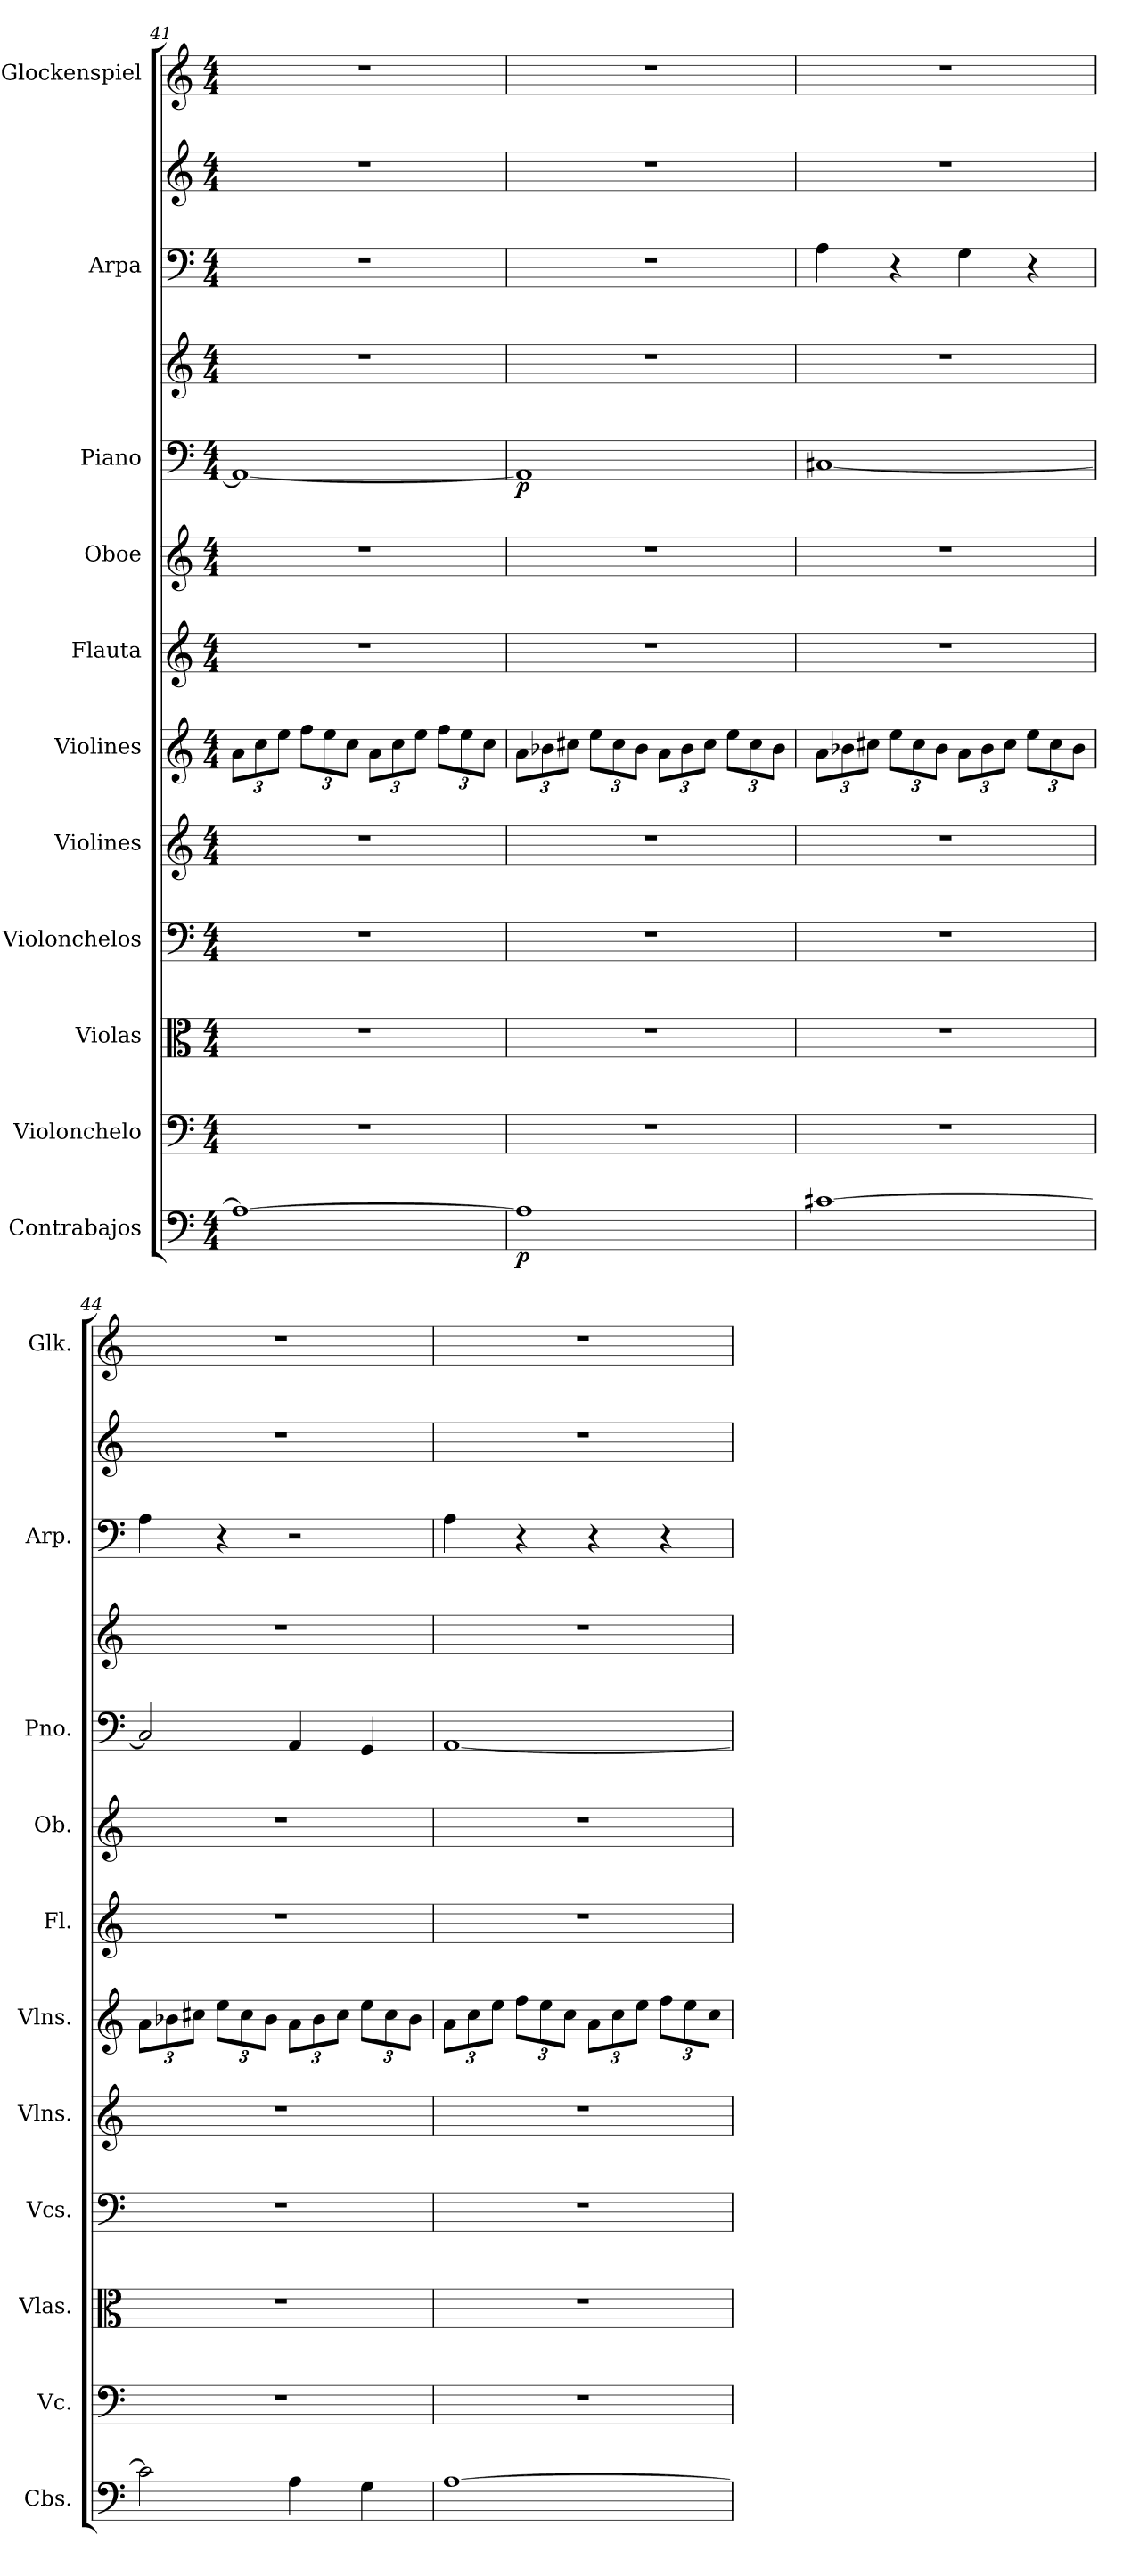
**kern	**dynam	**kern	**kern	**kern	**kern	**kern	**kern	**kern	**kern	**kern	**dynam	**kern	**kern	**kern
*part11	*part11	*part10	*part9	*part8	*part7	*part6	*part5	*part4	*part3	*part3	*part3	*part2	*part2	*part1
*staff13	*staff13	*staff12	*staff11	*staff10	*staff9	*staff8	*staff7	*staff6	*staff5	*staff4	*staff4/5	*staff3	*staff2	*staff1
*I"Contrabajos	*	*I"Violonchelo	*I"Violas	*I"Violonchelos	*I"Violines	*I"Violines	*I"Flauta	*I"Oboe	*I"Piano	*	*	*I"Arpa	*	*I"Glockenspiel
*I'Cbs.	*	*I'Vc.	*I'Vlas.	*I'Vcs.	*I'Vlns.	*I'Vlns.	*I'Fl.	*I'Ob.	*I'Pno.	*	*	*I'Arp.	*	*I'Glk.
*clefF4	*	*clefF4	*clefC3	*clefF4	*clefG2	*clefG2	*clefG2	*clefG2	*clefF4	*clefG2	*	*clefF4	*clefG2	*clefG2
*ITrd7c12	*	*	*	*	*	*	*	*	*	*	*	*	*	*ITrd-14c-24
*k[]	*	*k[]	*k[]	*k[]	*k[]	*k[]	*k[]	*k[]	*k[]	*k[]	*	*k[]	*k[]	*k[]
*M4/4	*	*M4/4	*M4/4	*M4/4	*M4/4	*M4/4	*M4/4	*M4/4	*M4/4	*M4/4	*	*M4/4	*M4/4	*M4/4
*	*	*	*	*	*	*Xbrackettup	*	*	*	*	*	*	*	*
=41	=41	=41	=41	=41	=41	=41	=41	=41	=41	=41	=41	=41	=41	=41
1AA_	.	1r	1r	1r	1r	12a\L	1r	1r	1AA_	1r	.	1r	1r	1r
.	.	.	.	.	.	12cc\	.	.	.	.	.	.	.	.
.	.	.	.	.	.	12ee\J	.	.	.	.	.	.	.	.
.	.	.	.	.	.	12ff\L	.	.	.	.	.	.	.	.
.	.	.	.	.	.	12ee\	.	.	.	.	.	.	.	.
.	.	.	.	.	.	12cc\J	.	.	.	.	.	.	.	.
.	.	.	.	.	.	12a\L	.	.	.	.	.	.	.	.
.	.	.	.	.	.	12cc\	.	.	.	.	.	.	.	.
.	.	.	.	.	.	12ee\J	.	.	.	.	.	.	.	.
.	.	.	.	.	.	12ff\L	.	.	.	.	.	.	.	.
.	.	.	.	.	.	12ee\	.	.	.	.	.	.	.	.
.	.	.	.	.	.	12cc\J	.	.	.	.	.	.	.	.
!!LO:PB:g=z
=42	=42	=42	=42	=42	=42	=42	=42	=42	=42	=42	=42	=42	=42	=42
!	!LO:DY:b	!	!	!	!	!	!	!	!	!	!LO:DY:b=2	!	!	!
1AA]	p	1r	1r	1r	1r	12a\L	1r	1r	1AA]	1r	p	1r	1r	1r
.	.	.	.	.	.	12b-X\	.	.	.	.	.	.	.	.
.	.	.	.	.	.	12cc#X\J	.	.	.	.	.	.	.	.
.	.	.	.	.	.	12ee\L	.	.	.	.	.	.	.	.
.	.	.	.	.	.	12cc#\	.	.	.	.	.	.	.	.
.	.	.	.	.	.	12b-\J	.	.	.	.	.	.	.	.
.	.	.	.	.	.	12a\L	.	.	.	.	.	.	.	.
.	.	.	.	.	.	12b-\	.	.	.	.	.	.	.	.
.	.	.	.	.	.	12cc#\J	.	.	.	.	.	.	.	.
.	.	.	.	.	.	12ee\L	.	.	.	.	.	.	.	.
.	.	.	.	.	.	12cc#\	.	.	.	.	.	.	.	.
.	.	.	.	.	.	12b-\J	.	.	.	.	.	.	.	.
=43	=43	=43	=43	=43	=43	=43	=43	=43	=43	=43	=43	=43	=43	=43
[1C#X	.	1r	1r	1r	1r	12a\L	1r	1r	[1C#X	1r	.	4A\	1r	1r
.	.	.	.	.	.	12b-X\	.	.	.	.	.	.	.	.
.	.	.	.	.	.	12cc#X\J	.	.	.	.	.	.	.	.
.	.	.	.	.	.	12ee\L	.	.	.	.	.	4r	.	.
.	.	.	.	.	.	12cc#\	.	.	.	.	.	.	.	.
.	.	.	.	.	.	12b-\J	.	.	.	.	.	.	.	.
.	.	.	.	.	.	12a\L	.	.	.	.	.	4G\	.	.
.	.	.	.	.	.	12b-\	.	.	.	.	.	.	.	.
.	.	.	.	.	.	12cc#\J	.	.	.	.	.	.	.	.
.	.	.	.	.	.	12ee\L	.	.	.	.	.	4r	.	.
.	.	.	.	.	.	12cc#\	.	.	.	.	.	.	.	.
.	.	.	.	.	.	12b-\J	.	.	.	.	.	.	.	.
=44	=44	=44	=44	=44	=44	=44	=44	=44	=44	=44	=44	=44	=44	=44
2C#\]	.	1r	1r	1r	1r	12a\L	1r	1r	2C#/]	1r	.	4A\	1r	1r
.	.	.	.	.	.	12b-X\	.	.	.	.	.	.	.	.
.	.	.	.	.	.	12cc#X\J	.	.	.	.	.	.	.	.
.	.	.	.	.	.	12ee\L	.	.	.	.	.	4r	.	.
.	.	.	.	.	.	12cc#\	.	.	.	.	.	.	.	.
.	.	.	.	.	.	12b-\J	.	.	.	.	.	.	.	.
4AA\	.	.	.	.	.	12a\L	.	.	4AA/	.	.	2r	.	.
.	.	.	.	.	.	12b-\	.	.	.	.	.	.	.	.
.	.	.	.	.	.	12cc#\J	.	.	.	.	.	.	.	.
4GG\	.	.	.	.	.	12ee\L	.	.	4GG/	.	.	.	.	.
.	.	.	.	.	.	12cc#\	.	.	.	.	.	.	.	.
.	.	.	.	.	.	12b-\J	.	.	.	.	.	.	.	.
!!LO:PB:g=z
=45	=45	=45	=45	=45	=45	=45	=45	=45	=45	=45	=45	=45	=45	=45
[1AA	.	1r	1r	1r	1r	12a\L	1r	1r	[1AA	1r	.	4A\	1r	1r
.	.	.	.	.	.	12cc\	.	.	.	.	.	.	.	.
.	.	.	.	.	.	12ee\J	.	.	.	.	.	.	.	.
.	.	.	.	.	.	12ff\L	.	.	.	.	.	4r	.	.
.	.	.	.	.	.	12ee\	.	.	.	.	.	.	.	.
.	.	.	.	.	.	12cc\J	.	.	.	.	.	.	.	.
.	.	.	.	.	.	12a\L	.	.	.	.	.	4r	.	.
.	.	.	.	.	.	12cc\	.	.	.	.	.	.	.	.
.	.	.	.	.	.	12ee\J	.	.	.	.	.	.	.	.
.	.	.	.	.	.	12ff\L	.	.	.	.	.	4r	.	.
.	.	.	.	.	.	12ee\	.	.	.	.	.	.	.	.
.	.	.	.	.	.	12cc\J	.	.	.	.	.	.	.	.
=	=	=	=	=	=	=	=	=	=	=	=	=	=	=
*-	*-	*-	*-	*-	*-	*-	*-	*-	*-	*-	*-	*-	*-	*-
